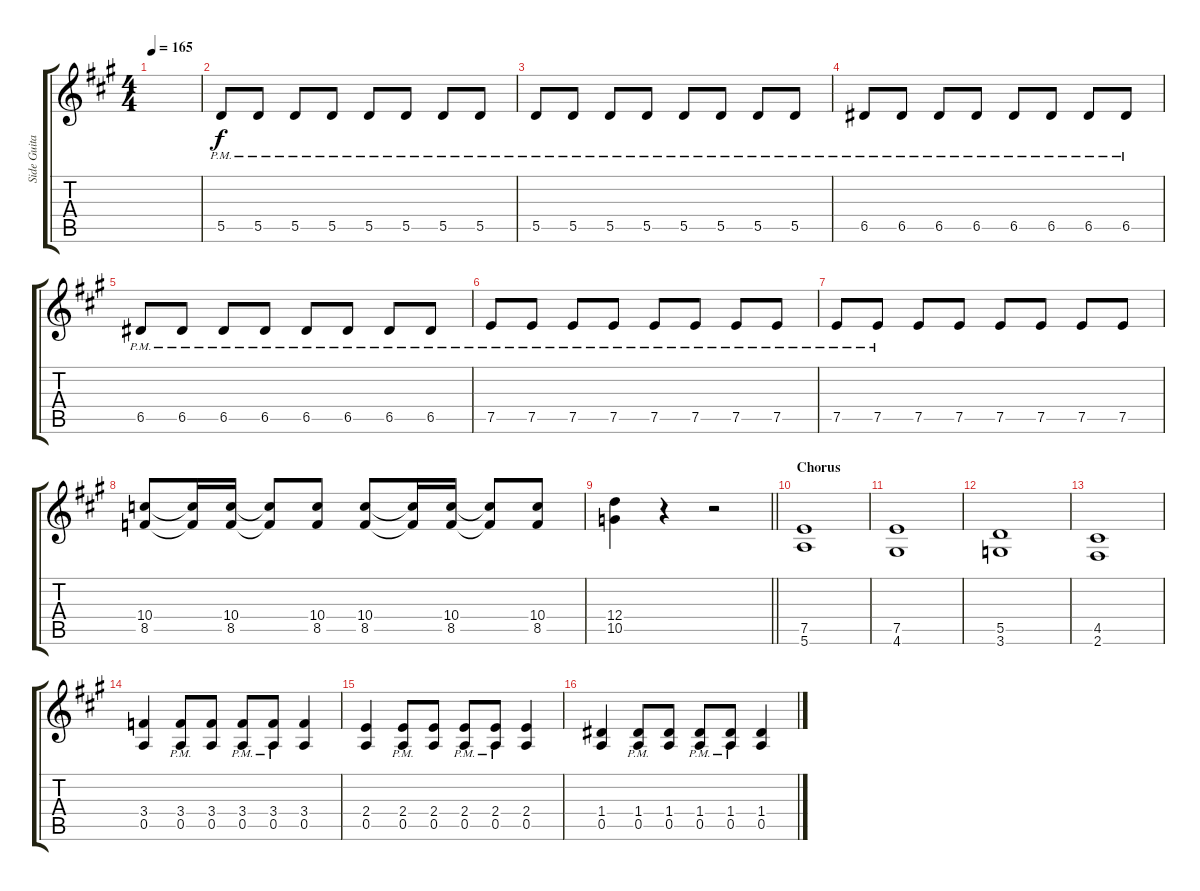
\track ("Side Guitar Right" "Side Guita") {instrument distortionguitar}
\staff {score tabs}
\tuning (E4 B3 G3 D3 A2 E2) {hide}
\ts (4 4)
\tempo 165
\clef g2
\ks a
|
5.5{pm}.8 5.5{pm}.8 5.5{pm}.8 5.5{pm}.8 5.5{pm}.8 5.5{pm}.8 5.5{pm}.8 5.5{pm}.8 |
5.5{pm}.8 5.5{pm}.8 5.5{pm}.8 5.5{pm}.8 5.5{pm}.8 5.5{pm}.8 5.5{pm}.8 5.5{pm}.8 |
6.5{pm}.8 6.5{pm}.8 6.5{pm}.8 6.5{pm}.8 6.5{pm}.8 6.5{pm}.8 6.5{pm}.8 6.5{pm}.8 |
6.5{pm}.8 6.5{pm}.8 6.5{pm}.8 6.5{pm}.8 6.5{pm}.8 6.5{pm}.8 6.5{pm}.8 6.5{pm}.8 |
7.5{pm}.8 7.5{pm}.8 7.5{pm}.8 7.5{pm}.8 7.5{pm}.8 7.5{pm}.8 7.5{pm}.8 7.5{pm}.8 |
7.5{pm}.8 7.5{pm}.8 7.5.8 7.5.8 7.5.8 7.5.8 7.5.8 7.5.8 |
(10.4 8.5).8 (10.4{t} 8.5{t}).16 (10.4 8.5).16 (10.4{t} 8.5{t}).8 (10.4 8.5).8 (10.4 8.5).8 (10.4{t} 8.5{t}).16 (10.4 8.5).16 (10.4{t} 8.5{t}).8 (10.4 8.5).8 |
\barLineRight lightlight
(12.4 10.5).4 r.4 r.2 |
\section ("" "Chorus")
(7.5 5.6).1 |
(7.5 4.6).1 |
(5.5 3.6).1 |
(4.5 2.6).1 |
(3.4 0.5).4 (3.4{pm} 0.5{pm}).8 (3.4 0.5).8 (3.4{pm} 0.5{pm}).8 (3.4{pm} 0.5{pm}).8 (3.4 0.5).4 |
(2.4 0.5).4 (2.4{pm} 0.5{pm}).8 (2.4 0.5).8 (2.4{pm} 0.5{pm}).8 (2.4{pm} 0.5{pm}).8 (2.4 0.5).4 |
(1.4 0.5).4 (1.4{pm} 0.5{pm}).8 (1.4 0.5).8 (1.4{pm} 0.5{pm}).8 (1.4{pm} 0.5{pm}).8 (1.4 0.5).4
